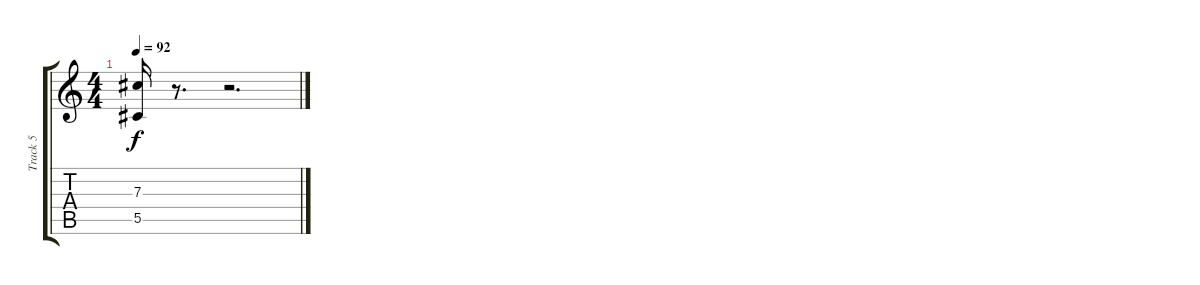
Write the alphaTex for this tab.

\track ("Track 5" "Track 5") {instrument overdrivenguitar}
\staff {score tabs}
\tuning (Eb4 Bb3 Gb3 Db3 Ab2 Db2) {hide}
\ts (4 4)
\tempo 92
\clef g2
\ks c
(7.3 5.5).16{dy f} r.8{d} r.2{d}
